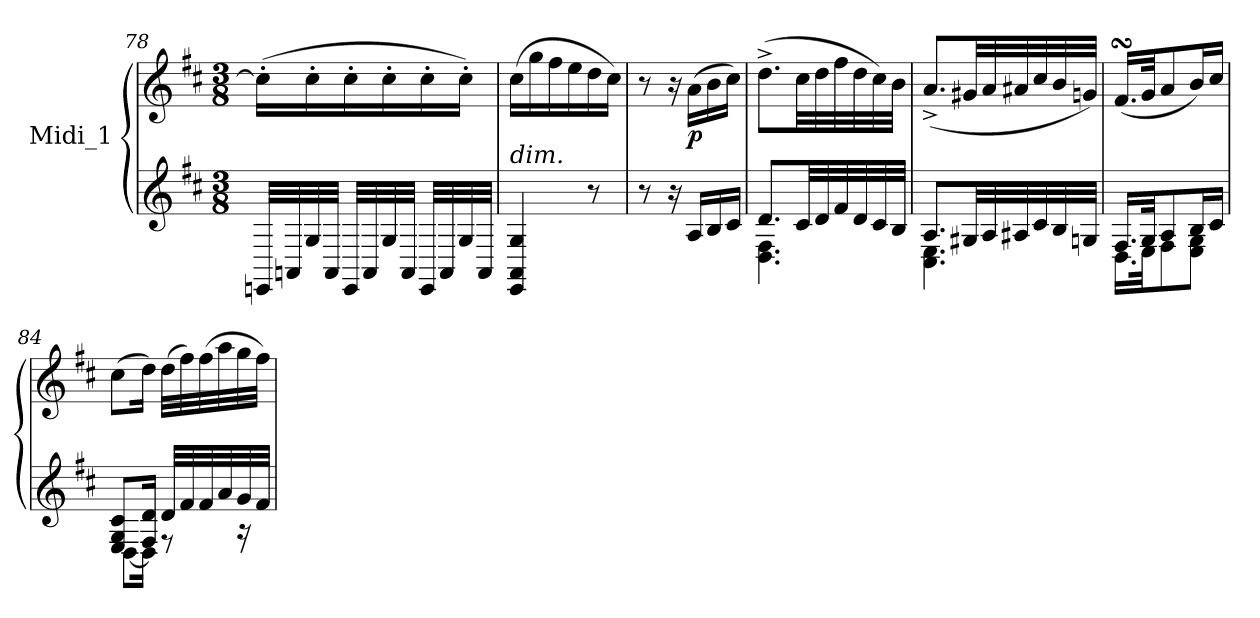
**kern	**kern	**dynam
*part1	*part1	*part1
*staff2	*staff1	*staff1/2
*I"Midi_1	*	*
*clefG2	*clefG2	*
*k[f#c#]	*k[f#c#]	*
*D:	*D:	*
*M3/8	*M3/8	*
*MM75	*MM75	*
=78	=78	=78
32EEni/LLL	(>16cc#'\LL]	.
32AAni/	.	.
32G/	16cc#'\	.
32AA/JJJ	.	.
32EE/LLL	16cc#'\	.
32AA/	.	.
32G/	16cc#'\	.
32AA/JJJ	.	.
32EE/LLL	16cc#'\	.
32AA/	.	.
32G/	16cc#'\JJ)	.
32AA/JJJ	.	.
=79	=79	=79
!LO:TX:a:i:t=dim.	!	!
4EE/ 4AA/ 4G/	(>16cc#\LL	.
.	16gg\	.
.	16ff#\	.
.	16ee\	.
8r	16dd\	.
.	16cc#\JJ)	.
=80	=80	=80
8r	8r	.
16r	16r	.
!	!	!LO:DY:b
16A/LL	(>16a\LL	p
16B/	16b\	.
16c#/JJ	16cc#\JJ)	.
=81	=81	=81
*^	*	*
8.d/L	4.D\ 4.F#\	(>8.dd^\L	.
32c#/LL	.	32cc#\LL	.
32d/	.	32dd\	.
32f#/	.	32ff#\	.
32d/	.	32dd\	.
32c#/	.	32cc#\)	.
32B/JJJ	.	32b\JJJ	.
!!LO:LB:g=z
=82	=82	=82	=82
8.A/L	4.C#\ 4.E\	(<8.a^/L	.
32G#X/LL	.	32g#X/LL	.
32A/	.	32a/	.
32A#X/	.	32a#X/	.
32c#/	.	32cc#/	.
32B/	.	32b/	.
32Gn/JJJ	.	32gn/JJJ)	.
=83	=83	=83	=83
16.F#/LL	16.D\LL	(<16.f#sSsS/LL	.
32G/JK	32E\JK	32g/JK	.
8A/	8F#\	8a/	.
16B/L	8E\ 8G\J	16b/L)	.
16c#/JJ	.	16cc#/JJ	.
=84	=84	=84	=84
*	*	*MM75	*
8E/ 8G/ 8c#/L	[8D\L	(>8cc#\L	.
16F#/ 16d/Jk	16D\Jk]	16dd\Jk)	.
32d/LLL	8r	(>32dd\LLL	.
32f#/	.	32ff#\)	.
32f#/	.	(>32ff#\	.
32a/	.	32aa\	.
32g/	16r	32gg\	.
32f#/JJJ	.	32ff#\JJJ)	.
*v	*v	*	*
=	=	=
*-	*-	*-
